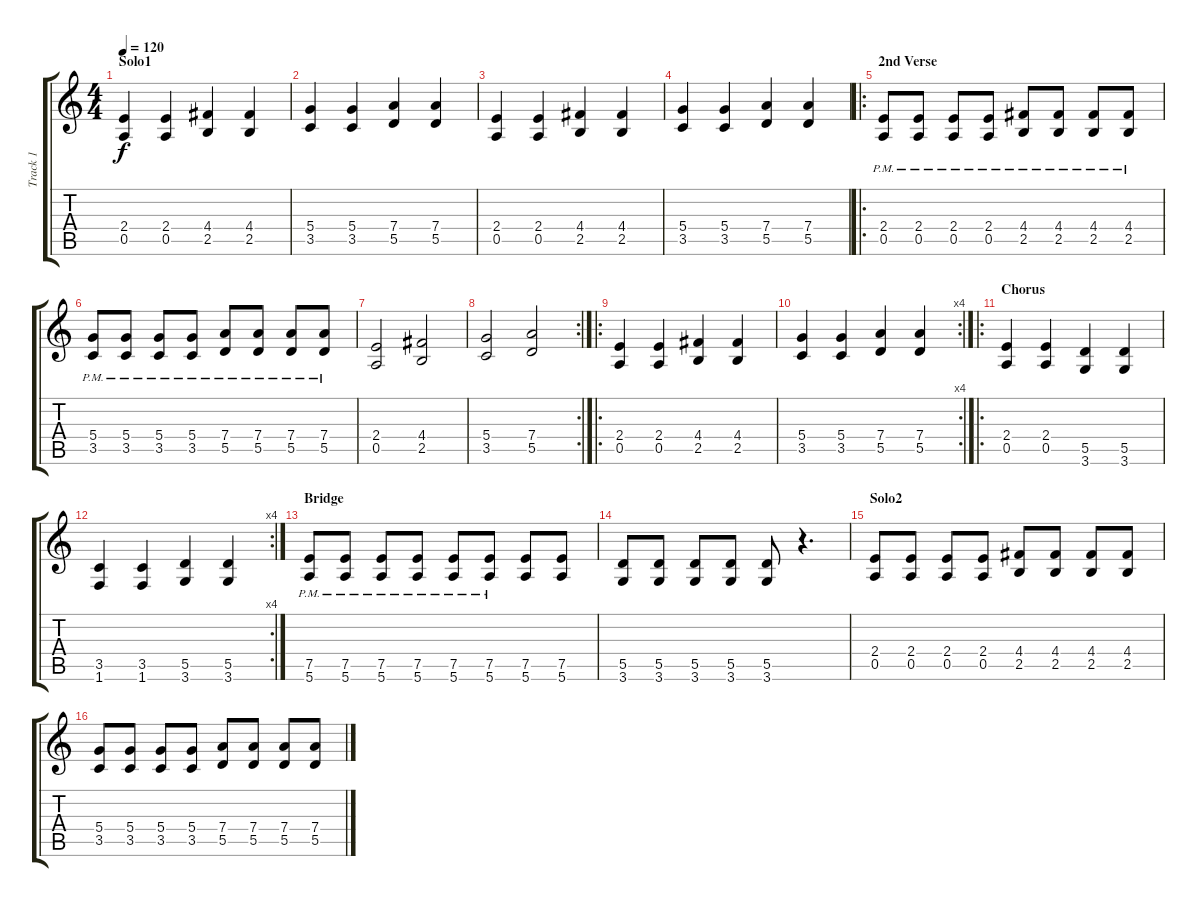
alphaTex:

\track ("Track 1" "Track 1") {instrument distortionguitar}
\staff {score tabs}
\tuning (E4 B3 G3 D3 A2 E2) {hide}
\ts (4 4)
\section ("" "Solo1")
\tempo 120
\clef g2
\ks c
(2.4 0.5).4{dy f} (2.4 0.5).4 (4.4 2.5).4 (4.4 2.5).4 |
(5.4 3.5).4 (5.4 3.5).4 (7.4 5.5).4 (7.4 5.5).4 |
(2.4 0.5).4 (2.4 0.5).4 (4.4 2.5).4 (4.4 2.5).4 |
(5.4 3.5).4 (5.4 3.5).4 (7.4 5.5).4 (7.4 5.5).4 |
\ro
\section ("" "2nd Verse")
(2.4{pm} 0.5).8 (2.4{pm} 0.5).8 (2.4{pm} 0.5).8 (2.4{pm} 0.5).8 (4.4{pm} 2.5).8 (4.4{pm} 2.5).8 (4.4{pm} 2.5).8 (4.4{pm} 2.5).8 |
(5.4{pm} 3.5).8 (5.4{pm} 3.5).8 (5.4{pm} 3.5).8 (5.4{pm} 3.5).8 (7.4{pm} 5.5).8 (7.4{pm} 5.5).8 (7.4{pm} 5.5).8 (7.4{pm} 5.5).8 |
(2.4 0.5).2 (4.4 2.5).2 |
\rc 2
(5.4 3.5).2 (7.4 5.5).2 |
\ro
(2.4 0.5).4 (2.4 0.5).4 (4.4 2.5).4 (4.4 2.5).4 |
\rc 4
(5.4 3.5).4 (5.4 3.5).4 (7.4 5.5).4 (7.4 5.5).4 |
\ro
\section ("" "Chorus")
(2.4 0.5).4 (2.4 0.5).4 (5.5 3.6).4 (5.5 3.6).4 |
\rc 4
(3.5 1.6).4 (3.5 1.6).4 (5.5 3.6).4 (5.5 3.6).4 |
\section ("" "Bridge")
(7.5{pm} 5.6{pm}).8 (7.5{pm} 5.6{pm}).8 (7.5{pm} 5.6).8 (7.5{pm} 5.6).8 (7.5{pm} 5.6).8 (7.5{pm} 5.6).8 (7.5 5.6).8 (7.5 5.6).8 |
(5.5 3.6).8 (5.5 3.6).8 (5.5 3.6).8 (5.5 3.6).8 (5.5 3.6).8 r.4{d} |
\section ("" "Solo2")
(2.4 0.5).8 (2.4 0.5).8 (2.4 0.5).8 (2.4 0.5).8 (4.4 2.5).8 (4.4 2.5).8 (4.4 2.5).8 (4.4 2.5).8 |
(5.4 3.5).8 (5.4 3.5).8 (5.4 3.5).8 (5.4 3.5).8 (7.4 5.5).8 (7.4 5.5).8 (7.4 5.5).8 (7.4 5.5).8
